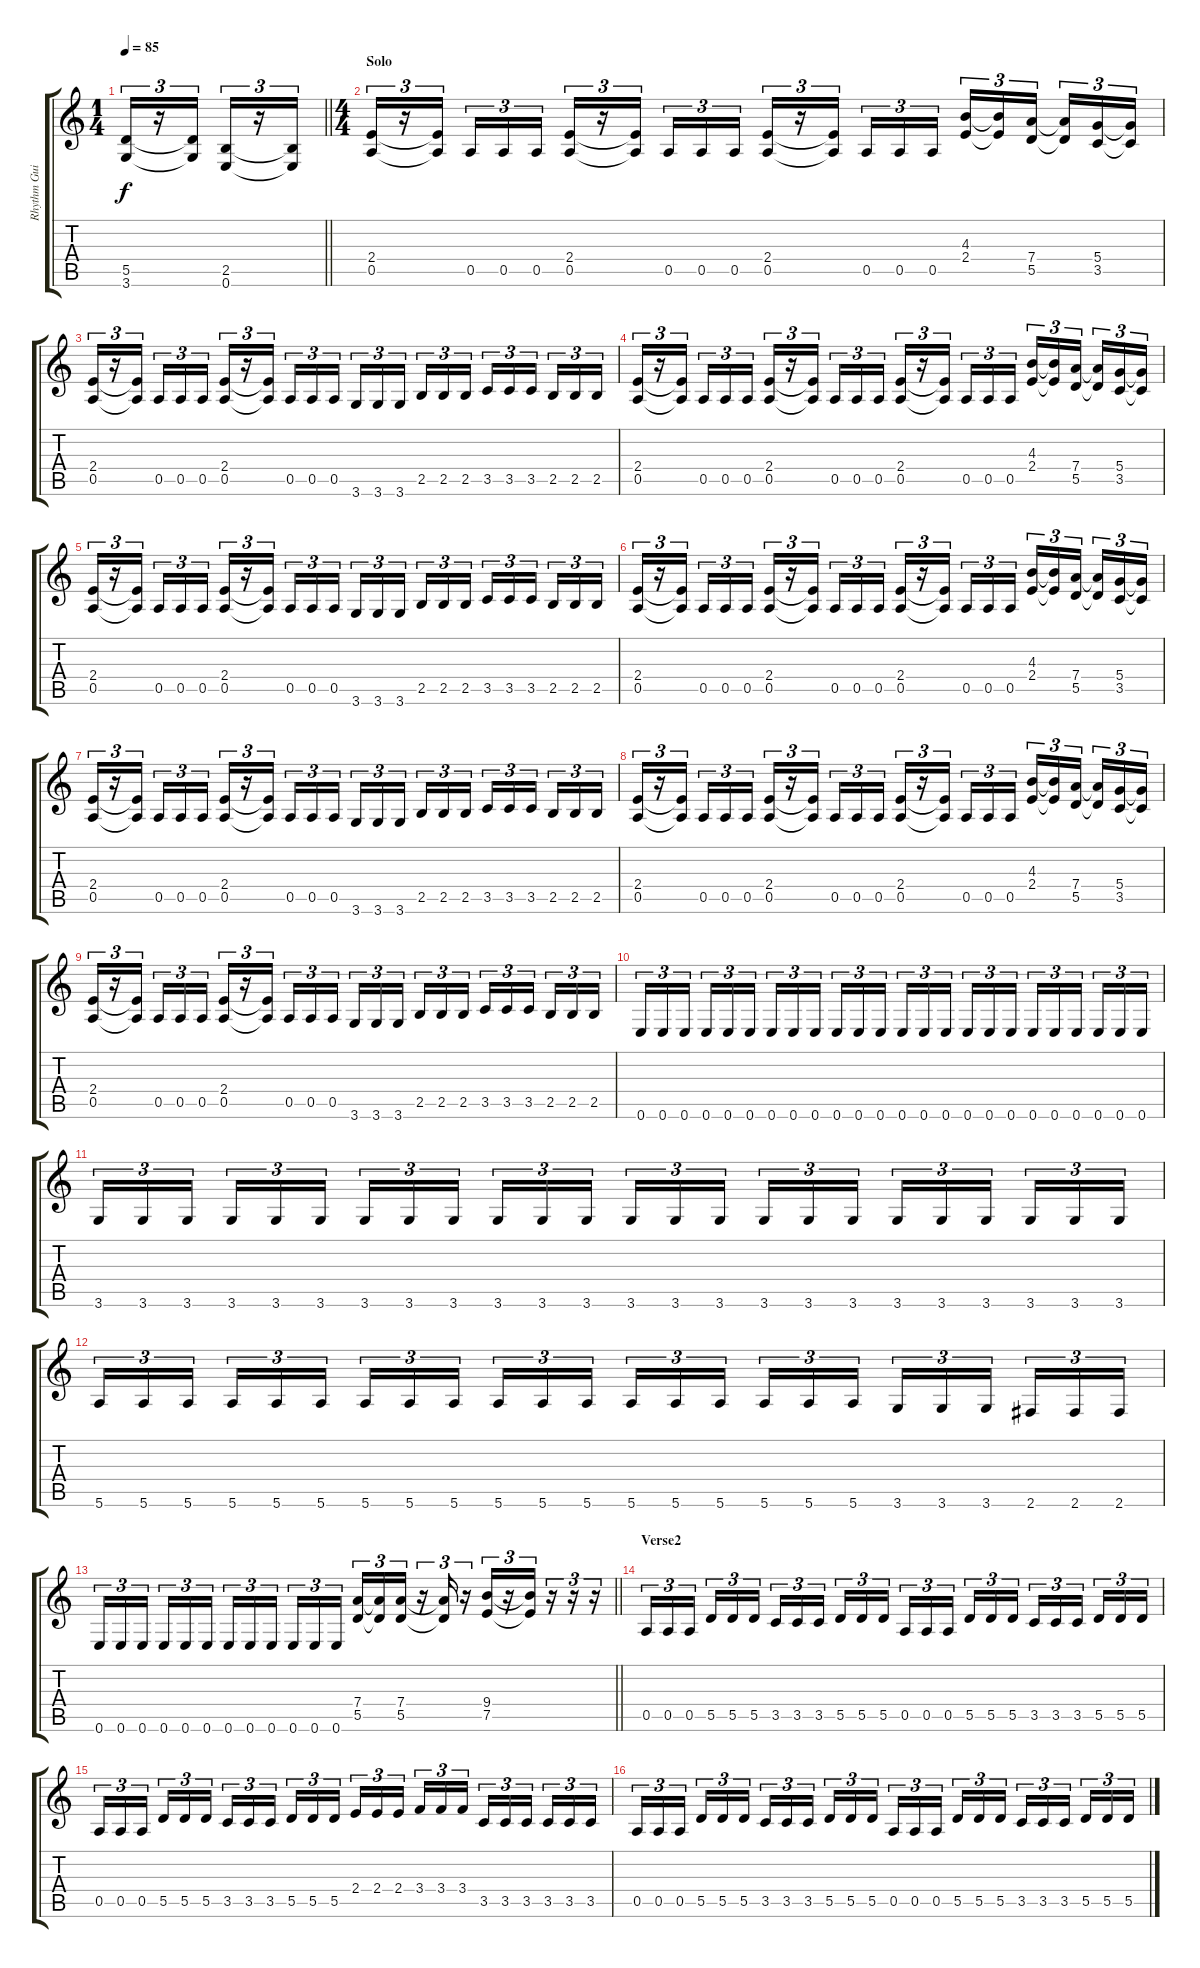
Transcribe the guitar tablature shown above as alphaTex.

\track ("Rhythm Guitar" "Rhythm Gui") {instrument distortionguitar}
\staff {score tabs}
\tuning (E4 B3 G3 D3 A2 E2) {hide}
\ts (1 4)
\tempo 85
\clef g2
\barLineRight lightlight
\ks c
(5.5 3.6).16{tu (3 2) dy f} r.16{tu (3 2)} (5.5{t} 3.6{t}).16{tu (3 2)} (2.5 0.6).16{tu (3 2)} r.16{tu (3 2)} (2.5{t} 0.6{t}).16{tu (3 2)} |
\ts (4 4)
\section ("" "Solo")
(2.4 0.5).16{tu (3 2)} r.16{tu (3 2)} (2.4{t} 0.5{t}).16{tu (3 2)} 0.5.16{tu (3 2)} 0.5.16{tu (3 2)} 0.5.16{tu (3 2)} (2.4 0.5).16{tu (3 2)} r.16{tu (3 2)} (2.4{t} 0.5{t}).16{tu (3 2)} 0.5.16{tu (3 2)} 0.5.16{tu (3 2)} 0.5.16{tu (3 2)} (2.4 0.5).16{tu (3 2)} r.16{tu (3 2)} (2.4{t} 0.5{t}).16{tu (3 2)} 0.5.16{tu (3 2)} 0.5.16{tu (3 2)} 0.5.16{tu (3 2)} (4.3 2.4).16{tu (3 2)} (4.3{t} 2.4{t}).16{tu (3 2)} (7.4 5.5).16{tu (3 2)} (7.4{t} 5.5{t}).16{tu (3 2)} (5.4 3.5).16{tu (3 2)} (5.4{t} 3.5{t}).16{tu (3 2)} |
(2.4 0.5).16{tu (3 2)} r.16{tu (3 2)} (2.4{t} 0.5{t}).16{tu (3 2)} 0.5.16{tu (3 2)} 0.5.16{tu (3 2)} 0.5.16{tu (3 2)} (2.4 0.5).16{tu (3 2)} r.16{tu (3 2)} (2.4{t} 0.5{t}).16{tu (3 2)} 0.5.16{tu (3 2)} 0.5.16{tu (3 2)} 0.5.16{tu (3 2)} 3.6.16{tu (3 2)} 3.6.16{tu (3 2)} 3.6.16{tu (3 2)} 2.5.16{tu (3 2)} 2.5.16{tu (3 2)} 2.5.16{tu (3 2)} 3.5.16{tu (3 2)} 3.5.16{tu (3 2)} 3.5.16{tu (3 2)} 2.5.16{tu (3 2)} 2.5.16{tu (3 2)} 2.5.16{tu (3 2)} |
(2.4 0.5).16{tu (3 2)} r.16{tu (3 2)} (2.4{t} 0.5{t}).16{tu (3 2)} 0.5.16{tu (3 2)} 0.5.16{tu (3 2)} 0.5.16{tu (3 2)} (2.4 0.5).16{tu (3 2)} r.16{tu (3 2)} (2.4{t} 0.5{t}).16{tu (3 2)} 0.5.16{tu (3 2)} 0.5.16{tu (3 2)} 0.5.16{tu (3 2)} (2.4 0.5).16{tu (3 2)} r.16{tu (3 2)} (2.4{t} 0.5{t}).16{tu (3 2)} 0.5.16{tu (3 2)} 0.5.16{tu (3 2)} 0.5.16{tu (3 2)} (4.3 2.4).16{tu (3 2)} (4.3{t} 2.4{t}).16{tu (3 2)} (7.4 5.5).16{tu (3 2)} (7.4{t} 5.5{t}).16{tu (3 2)} (5.4 3.5).16{tu (3 2)} (5.4{t} 3.5{t}).16{tu (3 2)} |
(2.4 0.5).16{tu (3 2)} r.16{tu (3 2)} (2.4{t} 0.5{t}).16{tu (3 2)} 0.5.16{tu (3 2)} 0.5.16{tu (3 2)} 0.5.16{tu (3 2)} (2.4 0.5).16{tu (3 2)} r.16{tu (3 2)} (2.4{t} 0.5{t}).16{tu (3 2)} 0.5.16{tu (3 2)} 0.5.16{tu (3 2)} 0.5.16{tu (3 2)} 3.6.16{tu (3 2)} 3.6.16{tu (3 2)} 3.6.16{tu (3 2)} 2.5.16{tu (3 2)} 2.5.16{tu (3 2)} 2.5.16{tu (3 2)} 3.5.16{tu (3 2)} 3.5.16{tu (3 2)} 3.5.16{tu (3 2)} 2.5.16{tu (3 2)} 2.5.16{tu (3 2)} 2.5.16{tu (3 2)} |
(2.4 0.5).16{tu (3 2)} r.16{tu (3 2)} (2.4{t} 0.5{t}).16{tu (3 2)} 0.5.16{tu (3 2)} 0.5.16{tu (3 2)} 0.5.16{tu (3 2)} (2.4 0.5).16{tu (3 2)} r.16{tu (3 2)} (2.4{t} 0.5{t}).16{tu (3 2)} 0.5.16{tu (3 2)} 0.5.16{tu (3 2)} 0.5.16{tu (3 2)} (2.4 0.5).16{tu (3 2)} r.16{tu (3 2)} (2.4{t} 0.5{t}).16{tu (3 2)} 0.5.16{tu (3 2)} 0.5.16{tu (3 2)} 0.5.16{tu (3 2)} (4.3 2.4).16{tu (3 2)} (4.3{t} 2.4{t}).16{tu (3 2)} (7.4 5.5).16{tu (3 2)} (7.4{t} 5.5{t}).16{tu (3 2)} (5.4 3.5).16{tu (3 2)} (5.4{t} 3.5{t}).16{tu (3 2)} |
(2.4 0.5).16{tu (3 2)} r.16{tu (3 2)} (2.4{t} 0.5{t}).16{tu (3 2)} 0.5.16{tu (3 2)} 0.5.16{tu (3 2)} 0.5.16{tu (3 2)} (2.4 0.5).16{tu (3 2)} r.16{tu (3 2)} (2.4{t} 0.5{t}).16{tu (3 2)} 0.5.16{tu (3 2)} 0.5.16{tu (3 2)} 0.5.16{tu (3 2)} 3.6.16{tu (3 2)} 3.6.16{tu (3 2)} 3.6.16{tu (3 2)} 2.5.16{tu (3 2)} 2.5.16{tu (3 2)} 2.5.16{tu (3 2)} 3.5.16{tu (3 2)} 3.5.16{tu (3 2)} 3.5.16{tu (3 2)} 2.5.16{tu (3 2)} 2.5.16{tu (3 2)} 2.5.16{tu (3 2)} |
(2.4 0.5).16{tu (3 2)} r.16{tu (3 2)} (2.4{t} 0.5{t}).16{tu (3 2)} 0.5.16{tu (3 2)} 0.5.16{tu (3 2)} 0.5.16{tu (3 2)} (2.4 0.5).16{tu (3 2)} r.16{tu (3 2)} (2.4{t} 0.5{t}).16{tu (3 2)} 0.5.16{tu (3 2)} 0.5.16{tu (3 2)} 0.5.16{tu (3 2)} (2.4 0.5).16{tu (3 2)} r.16{tu (3 2)} (2.4{t} 0.5{t}).16{tu (3 2)} 0.5.16{tu (3 2)} 0.5.16{tu (3 2)} 0.5.16{tu (3 2)} (4.3 2.4).16{tu (3 2)} (4.3{t} 2.4{t}).16{tu (3 2)} (7.4 5.5).16{tu (3 2)} (7.4{t} 5.5{t}).16{tu (3 2)} (5.4 3.5).16{tu (3 2)} (5.4{t} 3.5{t}).16{tu (3 2)} |
(2.4 0.5).16{tu (3 2)} r.16{tu (3 2)} (2.4{t} 0.5{t}).16{tu (3 2)} 0.5.16{tu (3 2)} 0.5.16{tu (3 2)} 0.5.16{tu (3 2)} (2.4 0.5).16{tu (3 2)} r.16{tu (3 2)} (2.4{t} 0.5{t}).16{tu (3 2)} 0.5.16{tu (3 2)} 0.5.16{tu (3 2)} 0.5.16{tu (3 2)} 3.6.16{tu (3 2)} 3.6.16{tu (3 2)} 3.6.16{tu (3 2)} 2.5.16{tu (3 2)} 2.5.16{tu (3 2)} 2.5.16{tu (3 2)} 3.5.16{tu (3 2)} 3.5.16{tu (3 2)} 3.5.16{tu (3 2)} 2.5.16{tu (3 2)} 2.5.16{tu (3 2)} 2.5.16{tu (3 2)} |
0.6.16{tu (3 2)} 0.6.16{tu (3 2)} 0.6.16{tu (3 2)} 0.6.16{tu (3 2)} 0.6.16{tu (3 2)} 0.6.16{tu (3 2)} 0.6.16{tu (3 2)} 0.6.16{tu (3 2)} 0.6.16{tu (3 2)} 0.6.16{tu (3 2)} 0.6.16{tu (3 2)} 0.6.16{tu (3 2)} 0.6.16{tu (3 2)} 0.6.16{tu (3 2)} 0.6.16{tu (3 2)} 0.6.16{tu (3 2)} 0.6.16{tu (3 2)} 0.6.16{tu (3 2)} 0.6.16{tu (3 2)} 0.6.16{tu (3 2)} 0.6.16{tu (3 2)} 0.6.16{tu (3 2)} 0.6.16{tu (3 2)} 0.6.16{tu (3 2)} |
3.6.16{tu (3 2)} 3.6.16{tu (3 2)} 3.6.16{tu (3 2)} 3.6.16{tu (3 2)} 3.6.16{tu (3 2)} 3.6.16{tu (3 2)} 3.6.16{tu (3 2)} 3.6.16{tu (3 2)} 3.6.16{tu (3 2)} 3.6.16{tu (3 2)} 3.6.16{tu (3 2)} 3.6.16{tu (3 2)} 3.6.16{tu (3 2)} 3.6.16{tu (3 2)} 3.6.16{tu (3 2)} 3.6.16{tu (3 2)} 3.6.16{tu (3 2)} 3.6.16{tu (3 2)} 3.6.16{tu (3 2)} 3.6.16{tu (3 2)} 3.6.16{tu (3 2)} 3.6.16{tu (3 2)} 3.6.16{tu (3 2)} 3.6.16{tu (3 2)} |
5.6.16{tu (3 2)} 5.6.16{tu (3 2)} 5.6.16{tu (3 2)} 5.6.16{tu (3 2)} 5.6.16{tu (3 2)} 5.6.16{tu (3 2)} 5.6.16{tu (3 2)} 5.6.16{tu (3 2)} 5.6.16{tu (3 2)} 5.6.16{tu (3 2)} 5.6.16{tu (3 2)} 5.6.16{tu (3 2)} 5.6.16{tu (3 2)} 5.6.16{tu (3 2)} 5.6.16{tu (3 2)} 5.6.16{tu (3 2)} 5.6.16{tu (3 2)} 5.6.16{tu (3 2)} 3.6.16{tu (3 2)} 3.6.16{tu (3 2)} 3.6.16{tu (3 2)} 2.6.16{tu (3 2)} 2.6.16{tu (3 2)} 2.6.16{tu (3 2)} |
\barLineRight lightlight
0.6.16{tu (3 2)} 0.6.16{tu (3 2)} 0.6.16{tu (3 2)} 0.6.16{tu (3 2)} 0.6.16{tu (3 2)} 0.6.16{tu (3 2)} 0.6.16{tu (3 2)} 0.6.16{tu (3 2)} 0.6.16{tu (3 2)} 0.6.16{tu (3 2)} 0.6.16{tu (3 2)} 0.6.16{tu (3 2)} (7.4 5.5).16{tu (3 2)} (7.4{t} 5.5{t}).16{tu (3 2)} (7.4 5.5).16{tu (3 2)} r.16{tu (3 2)} (7.4{t} 5.5{t}).16{tu (3 2)} r.16{tu (3 2)} (9.4 7.5).16{tu (3 2)} r.16{tu (3 2)} (9.4{t} 7.5{t}).16{tu (3 2)} r.16{tu (3 2)} r.16{tu (3 2)} r.16{tu (3 2)} |
\section ("" "Verse2")
0.5.16{tu (3 2)} 0.5.16{tu (3 2)} 0.5.16{tu (3 2)} 5.5.16{tu (3 2)} 5.5.16{tu (3 2)} 5.5.16{tu (3 2)} 3.5.16{tu (3 2)} 3.5.16{tu (3 2)} 3.5.16{tu (3 2)} 5.5.16{tu (3 2)} 5.5.16{tu (3 2)} 5.5.16{tu (3 2)} 0.5.16{tu (3 2)} 0.5.16{tu (3 2)} 0.5.16{tu (3 2)} 5.5.16{tu (3 2)} 5.5.16{tu (3 2)} 5.5.16{tu (3 2)} 3.5.16{tu (3 2)} 3.5.16{tu (3 2)} 3.5.16{tu (3 2)} 5.5.16{tu (3 2)} 5.5.16{tu (3 2)} 5.5.16{tu (3 2)} |
0.5.16{tu (3 2)} 0.5.16{tu (3 2)} 0.5.16{tu (3 2)} 5.5.16{tu (3 2)} 5.5.16{tu (3 2)} 5.5.16{tu (3 2)} 3.5.16{tu (3 2)} 3.5.16{tu (3 2)} 3.5.16{tu (3 2)} 5.5.16{tu (3 2)} 5.5.16{tu (3 2)} 5.5.16{tu (3 2)} 2.4.16{tu (3 2)} 2.4.16{tu (3 2)} 2.4.16{tu (3 2)} 3.4.16{tu (3 2)} 3.4.16{tu (3 2)} 3.4.16{tu (3 2)} 3.5.16{tu (3 2)} 3.5.16{tu (3 2)} 3.5.16{tu (3 2)} 3.5.16{tu (3 2)} 3.5.16{tu (3 2)} 3.5.16{tu (3 2)} |
0.5.16{tu (3 2)} 0.5.16{tu (3 2)} 0.5.16{tu (3 2)} 5.5.16{tu (3 2)} 5.5.16{tu (3 2)} 5.5.16{tu (3 2)} 3.5.16{tu (3 2)} 3.5.16{tu (3 2)} 3.5.16{tu (3 2)} 5.5.16{tu (3 2)} 5.5.16{tu (3 2)} 5.5.16{tu (3 2)} 0.5.16{tu (3 2)} 0.5.16{tu (3 2)} 0.5.16{tu (3 2)} 5.5.16{tu (3 2)} 5.5.16{tu (3 2)} 5.5.16{tu (3 2)} 3.5.16{tu (3 2)} 3.5.16{tu (3 2)} 3.5.16{tu (3 2)} 5.5.16{tu (3 2)} 5.5.16{tu (3 2)} 5.5.16{tu (3 2)}
